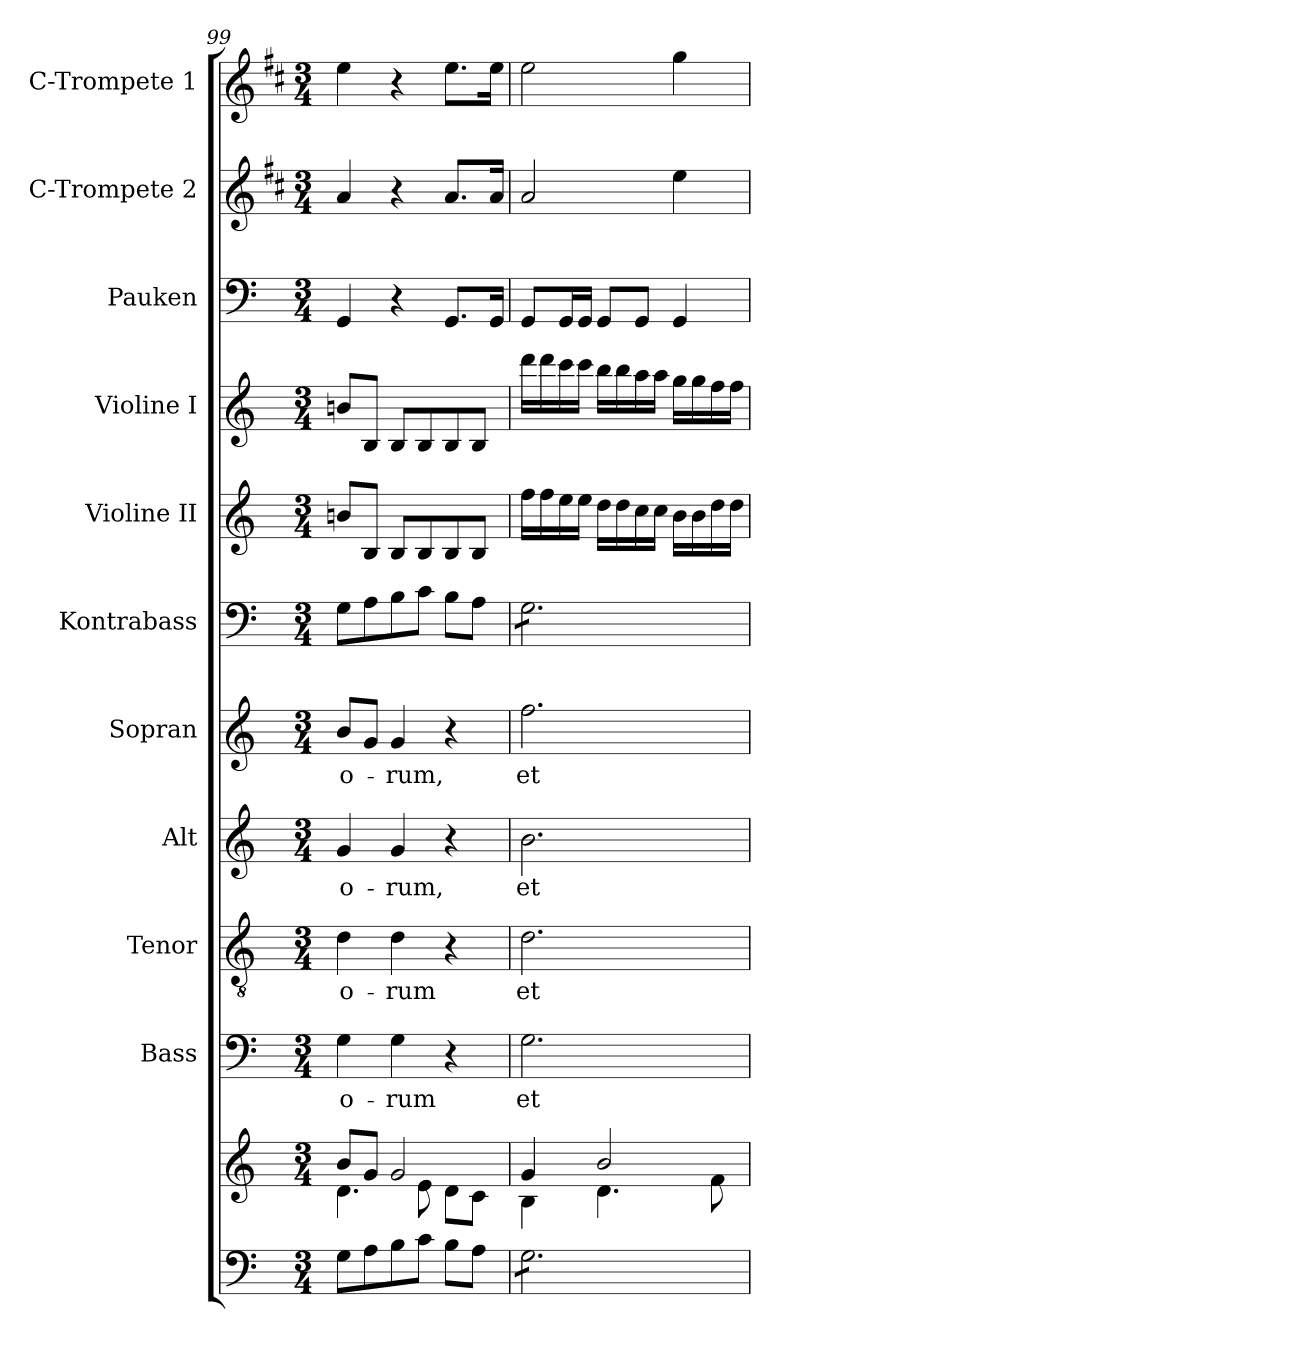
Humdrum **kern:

**kern	**kern	**kern	**text	**kern	**text	**kern	**text	**kern	**text	**kern	**kern	**kern	**kern	**kern	**kern
*part11	*part11	*part10	*part10	*part9	*part9	*part8	*part8	*part7	*part7	*part6	*part5	*part4	*part3	*part2	*part1
*staff12	*staff11	*staff10	*staff10	*staff9	*staff9	*staff8	*staff8	*staff7	*staff7	*staff6	*staff5	*staff4	*staff3	*staff2	*staff1
*	*	*I"Bass	*	*I"Tenor	*	*I"Alt	*	*I"Sopran	*	*I"Kontrabass	*I"Violine II	*I"Violine I	*I"Pauken	*I"C-Trompete 2	*I"C-Trompete 1
*	*	*I'B.	*	*I'T.	*	*I'A.	*	*I'S.	*	*I'Kb.	*I'Vl. II	*I'Vl. I	*I'Pk.	*I'C Trp. 2	*I'C Trp. 1
*clefF4	*clefG2	*clefF4	*	*clefGv2	*	*clefG2	*	*clefG2	*	*clefF4	*clefG2	*clefG2	*clefF4	*clefG2	*clefG2
*	*	*	*	*	*	*	*	*	*	*ITrd7c12	*	*	*	*ITrd1c2	*ITrd1c2
*k[]	*k[]	*k[]	*	*k[]	*	*k[]	*	*k[]	*	*k[]	*k[]	*k[]	*k[]	*k[]	*k[]
*C:	*C:	*C:	*	*C:	*	*C:	*	*C:	*	*C:	*C:	*C:	*C:	*C:	*C:
*M3/4	*M3/4	*M3/4	*	*M3/4	*	*M3/4	*	*M3/4	*	*M3/4	*M3/4	*M3/4	*M3/4	*M3/4	*M3/4
=99	=99	=99	=99	=99	=99	=99	=99	=99	=99	=99	=99	=99	=99	=99	=99
*	*^	*	*	*	*	*	*	*	*	*	*	*	*	*	*
!	!	!	!	!LO:LY:b	!	!LO:LY:b	!	!LO:LY:b	!	!LO:LY:b	!	!	!	!	!	!
8G\L	8b/L	4.d\	4G\	-o-	4d\	-o-	4g/	-o-	8b/L	-o-	8GG\L	8bn/L	8bn/L	4GG/	4g/	4dd\
8A\	8g/J	.	.	.	.	.	.	.	8g/J	.	8AA\	8B/J	8B/J	.	.	.
!	!	!	!	!LO:LY:b	!	!LO:LY:b	!	!LO:LY:b	!	!LO:LY:b	!	!	!	!	!	!
8B\	2g/	.	4G\	-rum	4d\	-rum	4g/	-rum,	4g/	-rum,	8BB\	8B/L	8B/L	4r	4r	4r
8c\J	.	8e\	.	.	.	.	.	.	.	.	8C\J	8B/	8B/	.	.	.
8B\L	.	8d\L	4r	.	4r	.	4r	.	4r	.	8BB\L	8B/	8B/	8.GG/L	8.g/L	8.dd\L
8A\J	.	8c\J	.	.	.	.	.	.	.	.	8AA\J	8B/J	8B/J	.	.	.
.	.	.	.	.	.	.	.	.	.	.	.	.	.	16GG/Jk	16g/Jk	16dd\Jk
=100	=100	=100	=100	=100	=100	=100	=100	=100	=100	=100	=100	=100	=100	=100	=100	=100
!	!	!	!	!LO:LY:b	!	!LO:LY:b	!	!LO:LY:b	!	!LO:LY:b	!	!	!	!	!	!
*tremolo	*	*	*	*	*	*	*	*	*	*	*	*	*	*	*	*
*	*	*	*	*	*	*	*	*	*	*	*tremolo	*	*	*	*	*
8G\L	4g/	4B\	2.G\	et	2.d\	et	2.b\	et	2.ff\	et	8GG\L	16ff\LL	16ddd\LL	8GG/L	2g/	2dd\
.	.	.	.	.	.	.	.	.	.	.	.	16ff\	16ddd\	.	.	.
8G\	.	.	.	.	.	.	.	.	.	.	8GG\	16ee\	16ccc\	16GG/L	.	.
.	.	.	.	.	.	.	.	.	.	.	.	16ee\JJ	16ccc\JJ	16GG/JJ	.	.
8G\	2b/	4.d\	.	.	.	.	.	.	.	.	8GG\	16dd\LL	16bb\LL	8GG/L	.	.
.	.	.	.	.	.	.	.	.	.	.	.	16dd\	16bb\	.	.	.
8G\	.	.	.	.	.	.	.	.	.	.	8GG\	16cc\	16aa\	8GG/J	.	.
.	.	.	.	.	.	.	.	.	.	.	.	16cc\JJ	16aa\JJ	.	.	.
8G\	.	.	.	.	.	.	.	.	.	.	8GG\	16b\LL	16gg\LL	4GG/	4dd\	4ff\
.	.	.	.	.	.	.	.	.	.	.	.	16b\	16gg\	.	.	.
8G\J	.	8f\	.	.	.	.	.	.	.	.	8GG\J	16dd\	16ff\	.	.	.
*	*	*	*	*	*	*	*	*	*	*	*Xtremolo	*	*	*	*	*
*Xtremolo	*	*	*	*	*	*	*	*	*	*	*	*	*	*	*	*
.	.	.	.	.	.	.	.	.	.	.	.	16dd\JJ	16ff\JJ	.	.	.
*	*v	*v	*	*	*	*	*	*	*	*	*	*	*	*	*	*
=	=	=	=	=	=	=	=	=	=	=	=	=	=	=	=
*-	*-	*-	*-	*-	*-	*-	*-	*-	*-	*-	*-	*-	*-	*-	*-
